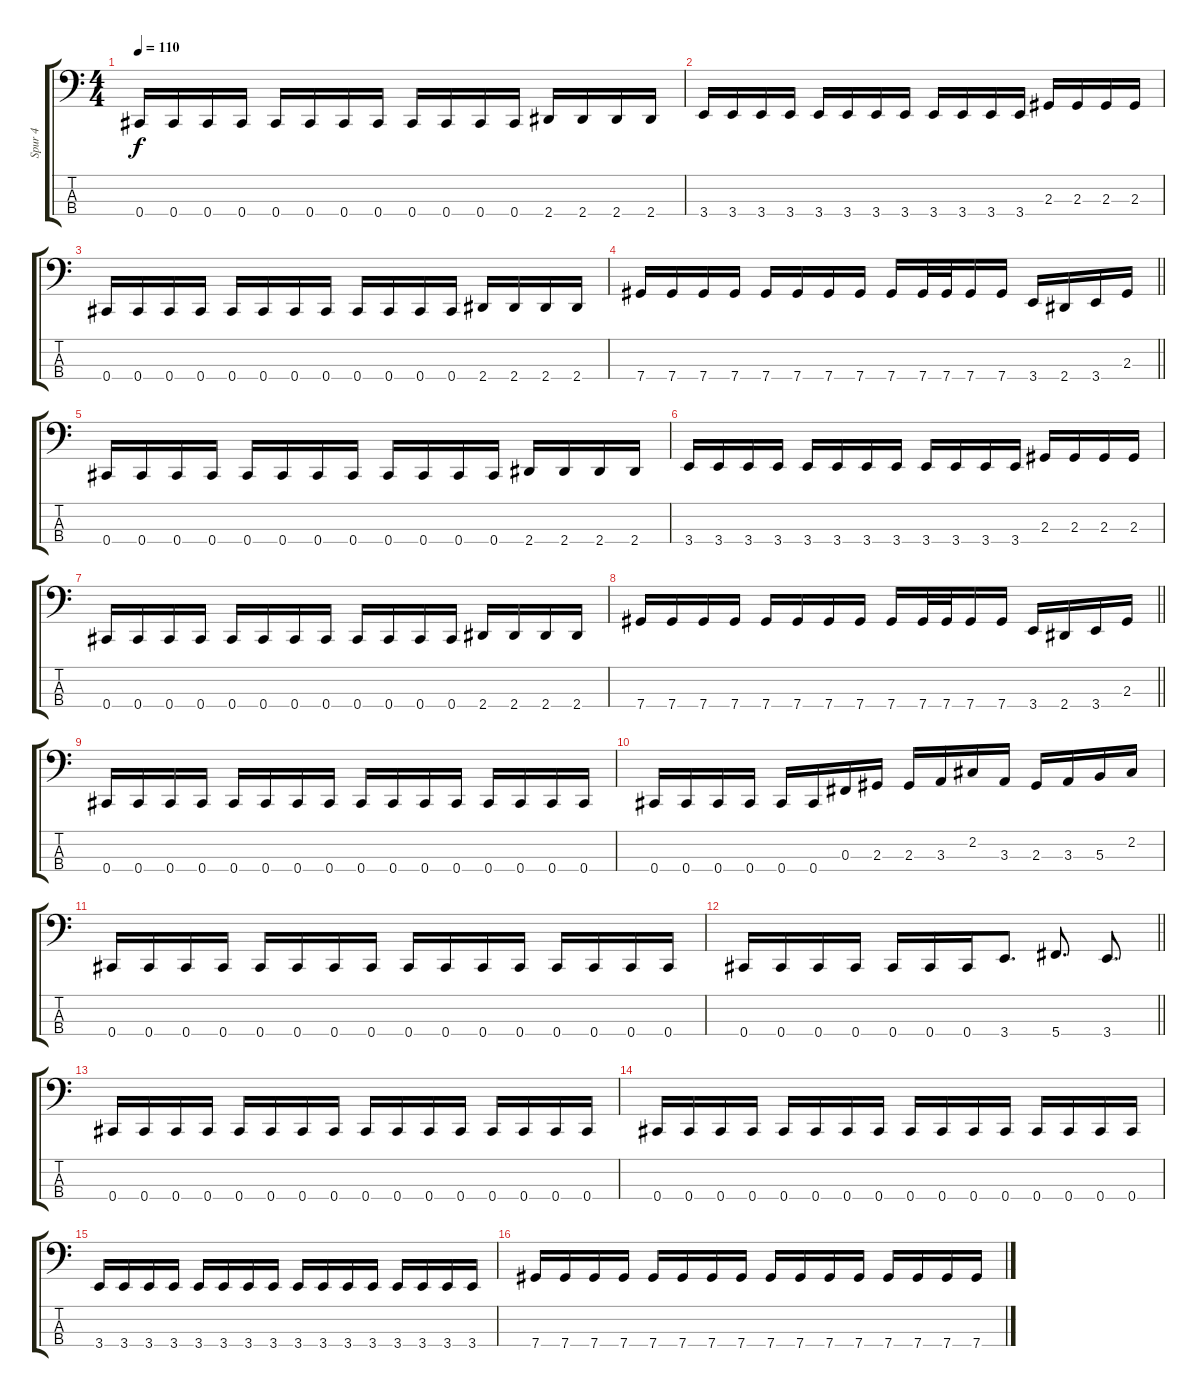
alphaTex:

\track ("Spur 4" "Spur 4") {instrument electricbasspick}
\staff {score tabs}
\tuning (E2 B1 Gb1 Db1) {hide}
\ts (4 4)
\tempo 110
\clef f4
\ks c
0.4.16{dy f} 0.4.16 0.4.16 0.4.16 0.4.16 0.4.16 0.4.16 0.4.16 0.4.16 0.4.16 0.4.16 0.4.16 2.4.16 2.4.16 2.4.16 2.4.16 |
3.4.16 3.4.16 3.4.16 3.4.16 3.4.16 3.4.16 3.4.16 3.4.16 3.4.16 3.4.16 3.4.16 3.4.16 2.3.16 2.3.16 2.3.16 2.3.16 |
0.4.16 0.4.16 0.4.16 0.4.16 0.4.16 0.4.16 0.4.16 0.4.16 0.4.16 0.4.16 0.4.16 0.4.16 2.4.16 2.4.16 2.4.16 2.4.16 |
\barLineRight lightlight
7.4.16 7.4.16 7.4.16 7.4.16 7.4.16 7.4.16 7.4.16 7.4.16 7.4.16 7.4.32 7.4.32 7.4.16 7.4.16 3.4.16 2.4.16 3.4.16 2.3.16 |
0.4.16 0.4.16 0.4.16 0.4.16 0.4.16 0.4.16 0.4.16 0.4.16 0.4.16 0.4.16 0.4.16 0.4.16 2.4.16 2.4.16 2.4.16 2.4.16 |
3.4.16 3.4.16 3.4.16 3.4.16 3.4.16 3.4.16 3.4.16 3.4.16 3.4.16 3.4.16 3.4.16 3.4.16 2.3.16 2.3.16 2.3.16 2.3.16 |
0.4.16 0.4.16 0.4.16 0.4.16 0.4.16 0.4.16 0.4.16 0.4.16 0.4.16 0.4.16 0.4.16 0.4.16 2.4.16 2.4.16 2.4.16 2.4.16 |
\barLineRight lightlight
7.4.16 7.4.16 7.4.16 7.4.16 7.4.16 7.4.16 7.4.16 7.4.16 7.4.16 7.4.32 7.4.32 7.4.16 7.4.16 3.4.16 2.4.16 3.4.16 2.3.16 |
0.4.16 0.4.16 0.4.16 0.4.16 0.4.16 0.4.16 0.4.16 0.4.16 0.4.16 0.4.16 0.4.16 0.4.16 0.4.16 0.4.16 0.4.16 0.4.16 |
0.4.16 0.4.16 0.4.16 0.4.16 0.4.16 0.4.16 0.3.16 2.3.16 2.3.16 3.3.16 2.2.16 3.3.16 2.3.16 3.3.16 5.3.16 2.2.16 |
0.4.16 0.4.16 0.4.16 0.4.16 0.4.16 0.4.16 0.4.16 0.4.16 0.4.16 0.4.16 0.4.16 0.4.16 0.4.16 0.4.16 0.4.16 0.4.16 |
\barLineRight lightlight
0.4.16 0.4.16 0.4.16 0.4.16 0.4.16 0.4.16 0.4.16 3.4.8{d} 5.4.8{d} 3.4.8{d} |
0.4.16 0.4.16 0.4.16 0.4.16 0.4.16 0.4.16 0.4.16 0.4.16 0.4.16 0.4.16 0.4.16 0.4.16 0.4.16 0.4.16 0.4.16 0.4.16 |
0.4.16 0.4.16 0.4.16 0.4.16 0.4.16 0.4.16 0.4.16 0.4.16 0.4.16 0.4.16 0.4.16 0.4.16 0.4.16 0.4.16 0.4.16 0.4.16 |
3.4.16 3.4.16 3.4.16 3.4.16 3.4.16 3.4.16 3.4.16 3.4.16 3.4.16 3.4.16 3.4.16 3.4.16 3.4.16 3.4.16 3.4.16 3.4.16 |
7.4.16 7.4.16 7.4.16 7.4.16 7.4.16 7.4.16 7.4.16 7.4.16 7.4.16 7.4.16 7.4.16 7.4.16 7.4.16 7.4.16 7.4.16 7.4.16
